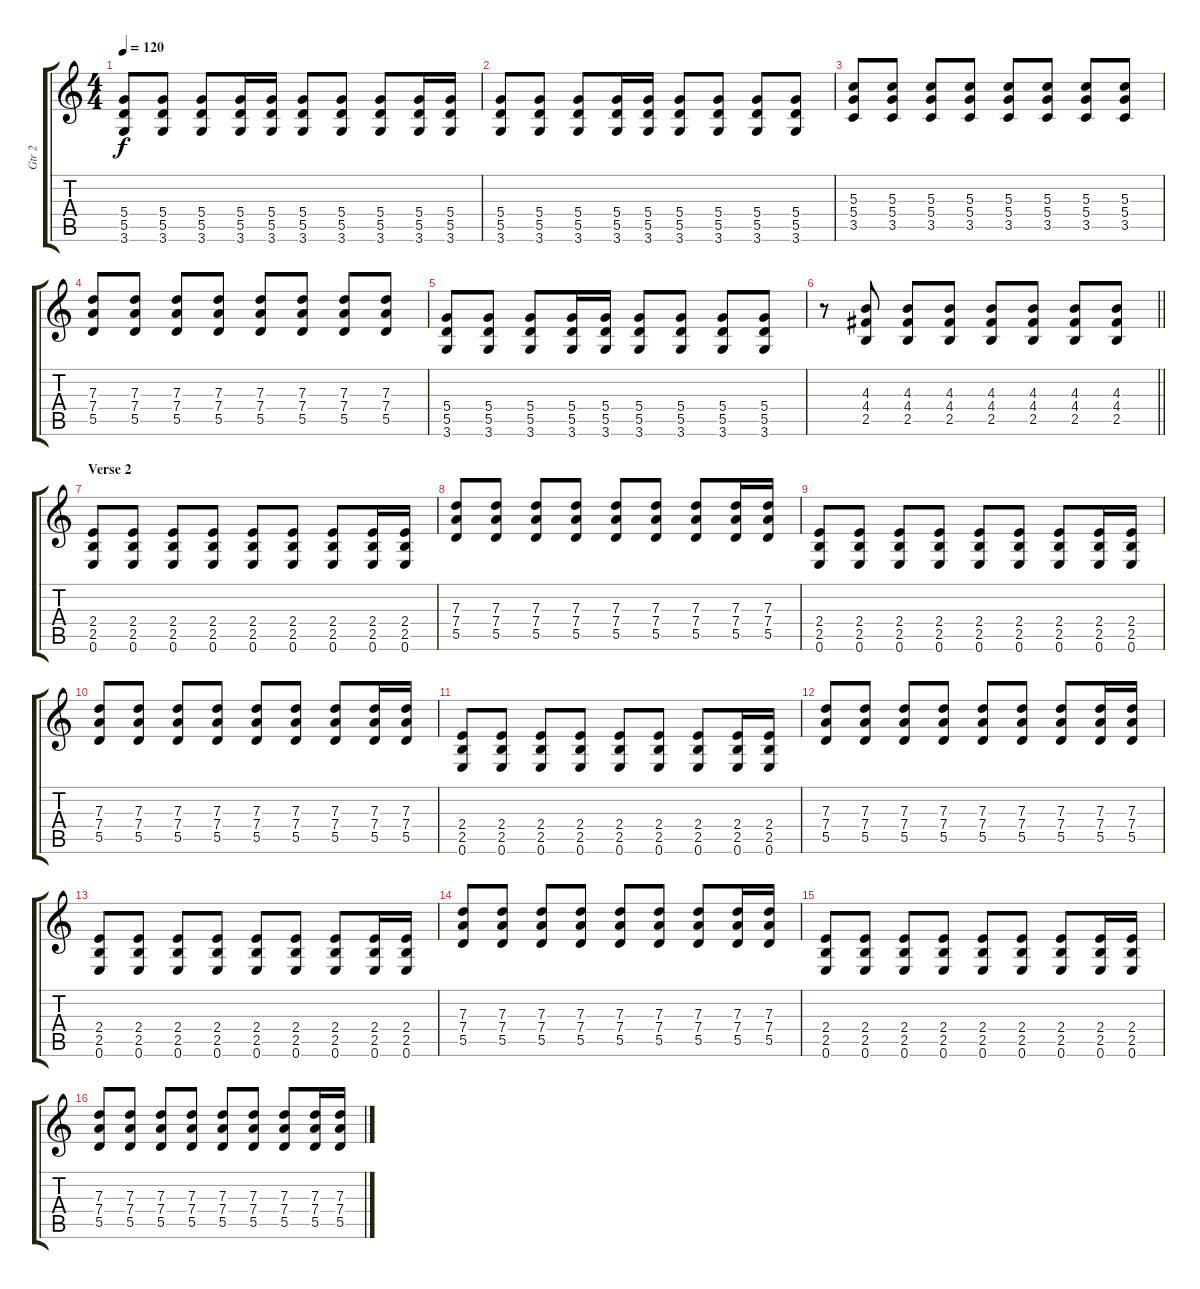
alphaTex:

\track ("Gtr 2" "Gtr 2") {instrument distortionguitar}
\staff {score tabs}
\tuning (E4 B3 G3 D3 A2 E2) {hide}
\ts (4 4)
\tempo 120
\clef g2
\ks c
(5.4 5.5 3.6).8{dy f} (5.4 5.5 3.6).8 (5.4 5.5 3.6).8 (5.4 5.5 3.6).16 (5.4 5.5 3.6).16 (5.4 5.5 3.6).8 (5.4 5.5 3.6).8 (5.4 5.5 3.6).8 (5.4 5.5 3.6).16 (5.4 5.5 3.6).16 |
(5.4 5.5 3.6).8 (5.4 5.5 3.6).8 (5.4 5.5 3.6).8 (5.4 5.5 3.6).16 (5.4 5.5 3.6).16 (5.4 5.5 3.6).8 (5.4 5.5 3.6).8 (5.4 5.5 3.6).8 (5.4 5.5 3.6).8 |
(5.3 5.4 3.5).8 (5.3 5.4 3.5).8 (5.3 5.4 3.5).8 (5.3 5.4 3.5).8 (5.3 5.4 3.5).8 (5.3 5.4 3.5).8 (5.3 5.4 3.5).8 (5.3 5.4 3.5).8 |
(7.3 7.4 5.5).8 (7.3 7.4 5.5).8 (7.3 7.4 5.5).8 (7.3 7.4 5.5).8 (7.3 7.4 5.5).8 (7.3 7.4 5.5).8 (7.3 7.4 5.5).8 (7.3 7.4 5.5).8 |
(5.4 5.5 3.6).8 (5.4 5.5 3.6).8 (5.4 5.5 3.6).8 (5.4 5.5 3.6).16 (5.4 5.5 3.6).16 (5.4 5.5 3.6).8 (5.4 5.5 3.6).8 (5.4 5.5 3.6).8 (5.4 5.5 3.6).8 |
\barLineRight lightlight
r.8 (4.3 4.4 2.5).8 (4.3 4.4 2.5).8 (4.3 4.4 2.5).8 (4.3 4.4 2.5).8 (4.3 4.4 2.5).8 (4.3 4.4 2.5).8 (4.3 4.4 2.5).8 |
\section ("" "Verse 2")
(2.4 2.5 0.6).8 (2.4 2.5 0.6).8 (2.4 2.5 0.6).8 (2.4 2.5 0.6).8 (2.4 2.5 0.6).8 (2.4 2.5 0.6).8 (2.4 2.5 0.6).8 (2.4 2.5 0.6).16 (2.4 2.5 0.6).16 |
(7.3 7.4 5.5).8 (7.3 7.4 5.5).8 (7.3 7.4 5.5).8 (7.3 7.4 5.5).8 (7.3 7.4 5.5).8 (7.3 7.4 5.5).8 (7.3 7.4 5.5).8 (7.3 7.4 5.5).16 (7.3 7.4 5.5).16 |
(2.4 2.5 0.6).8 (2.4 2.5 0.6).8 (2.4 2.5 0.6).8 (2.4 2.5 0.6).8 (2.4 2.5 0.6).8 (2.4 2.5 0.6).8 (2.4 2.5 0.6).8 (2.4 2.5 0.6).16 (2.4 2.5 0.6).16 |
(7.3 7.4 5.5).8 (7.3 7.4 5.5).8 (7.3 7.4 5.5).8 (7.3 7.4 5.5).8 (7.3 7.4 5.5).8 (7.3 7.4 5.5).8 (7.3 7.4 5.5).8 (7.3 7.4 5.5).16 (7.3 7.4 5.5).16 |
(2.4 2.5 0.6).8 (2.4 2.5 0.6).8 (2.4 2.5 0.6).8 (2.4 2.5 0.6).8 (2.4 2.5 0.6).8 (2.4 2.5 0.6).8 (2.4 2.5 0.6).8 (2.4 2.5 0.6).16 (2.4 2.5 0.6).16 |
(7.3 7.4 5.5).8 (7.3 7.4 5.5).8 (7.3 7.4 5.5).8 (7.3 7.4 5.5).8 (7.3 7.4 5.5).8 (7.3 7.4 5.5).8 (7.3 7.4 5.5).8 (7.3 7.4 5.5).16 (7.3 7.4 5.5).16 |
(2.4 2.5 0.6).8 (2.4 2.5 0.6).8 (2.4 2.5 0.6).8 (2.4 2.5 0.6).8 (2.4 2.5 0.6).8 (2.4 2.5 0.6).8 (2.4 2.5 0.6).8 (2.4 2.5 0.6).16 (2.4 2.5 0.6).16 |
(7.3 7.4 5.5).8 (7.3 7.4 5.5).8 (7.3 7.4 5.5).8 (7.3 7.4 5.5).8 (7.3 7.4 5.5).8 (7.3 7.4 5.5).8 (7.3 7.4 5.5).8 (7.3 7.4 5.5).16 (7.3 7.4 5.5).16 |
(2.4 2.5 0.6).8 (2.4 2.5 0.6).8 (2.4 2.5 0.6).8 (2.4 2.5 0.6).8 (2.4 2.5 0.6).8 (2.4 2.5 0.6).8 (2.4 2.5 0.6).8 (2.4 2.5 0.6).16 (2.4 2.5 0.6).16 |
(7.3 7.4 5.5).8 (7.3 7.4 5.5).8 (7.3 7.4 5.5).8 (7.3 7.4 5.5).8 (7.3 7.4 5.5).8 (7.3 7.4 5.5).8 (7.3 7.4 5.5).8 (7.3 7.4 5.5).16 (7.3 7.4 5.5).16
